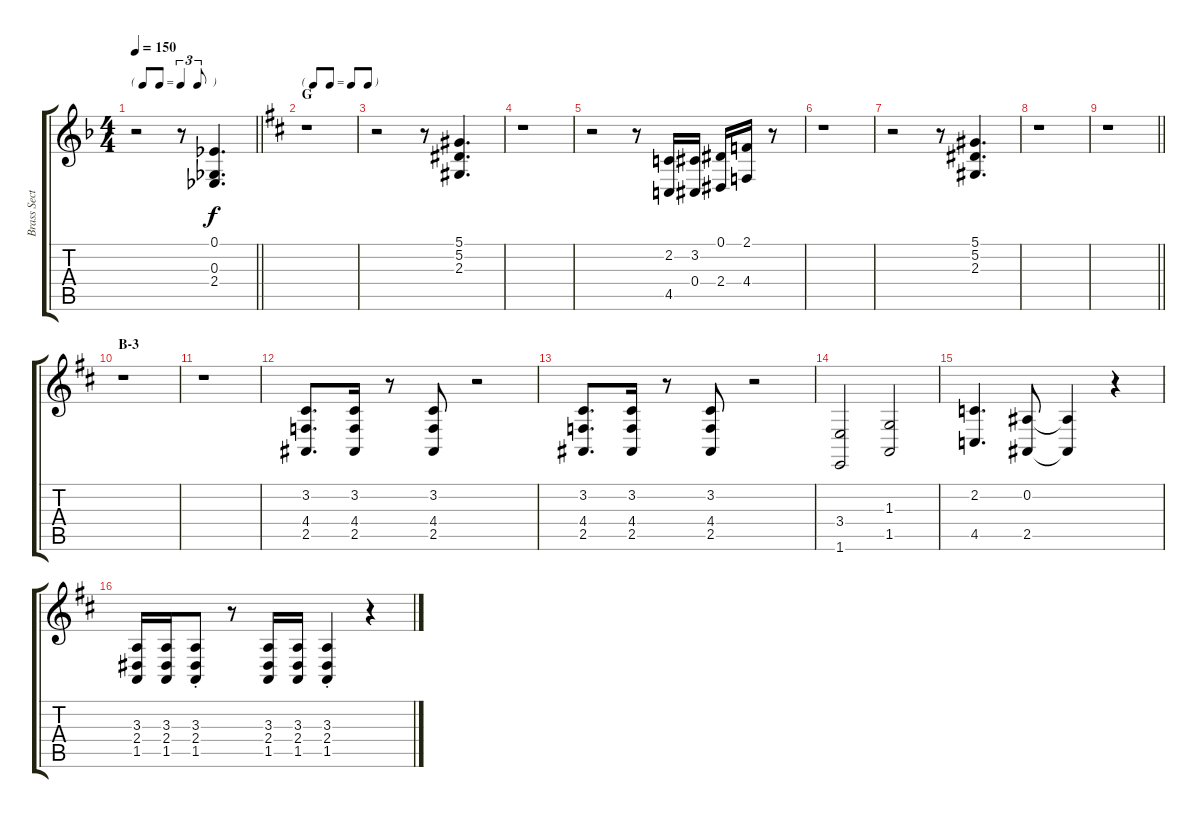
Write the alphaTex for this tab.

\track ("Brass Section" "Brass Sect") {instrument brasssection}
\staff {score tabs}
\tuning (Eb4 Bb3 Gb3 Db3 Ab2 Eb2) {hide}
\ts (4 4)
\tf triplet8th
\tempo 150
\clef g2
\barLineRight lightlight
\ks f
r.2{dy f} r.8 (0.1 0.3 2.4).4{d} |
\tf none
\section ("" "G")
\ks d
r.1 |
r.2 r.8 (5.1 5.2 2.3).4{d} |
r.1 |
r.2 r.8 (2.2 4.5).16 (3.2 0.4).16 (0.1 2.4).16 (2.1 4.4).16 r.8 |
r.1 |
r.2 r.8 (5.1 5.2 2.3).4{d} |
r.1 |
\barLineRight lightlight
r.1 |
\section ("" "B-3")
r.1 |
r.1 |
(3.2 4.4 2.5).8{d} (3.2 4.4 2.5).16 r.8 (3.2 4.4 2.5).8 r.2 |
(3.2 4.4 2.5).8{d} (3.2 4.4 2.5).16 r.8 (3.2 4.4 2.5).8 r.2 |
(3.4 1.6).2 (1.3 1.5).2 |
(2.2 4.5).4{d} (0.2 2.5).8 (0.2{t} 2.5{t}).4 r.4 |
(3.3 2.4 1.5).16 (3.3 2.4 1.5).16 (3.3{st} 2.4{st} 1.5{st}).8 r.8 (3.3 2.4 1.5).16 (3.3 2.4 1.5).16 (3.3{st} 2.4{st} 1.5{st}).4 r.4
